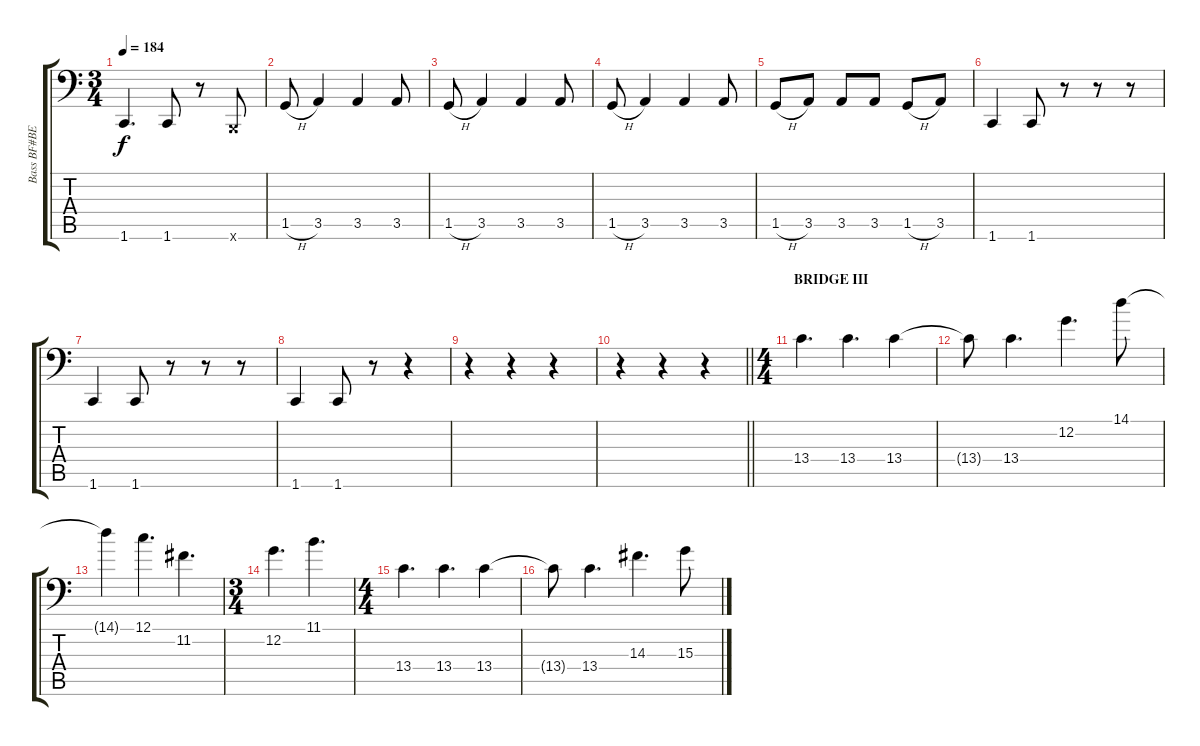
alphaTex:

\track ("Bass BF#BEGC" "Bass BF#BE") {instrument electricbassfinger}
\staff {score tabs}
\tuning (C3 G2 E2 B1 Gb1 B0) {hide}
\ts (3 4)
\tempo 184
\clef f4
\ks c
1.6.4{d dy f} 1.6.8 r.8 0.6{x}.8 |
1.5{h}.8 3.5.4 3.5.4 3.5.8 |
1.5{h}.8 3.5.4 3.5.4 3.5.8 |
1.5{h}.8 3.5.4 3.5.4 3.5.8 |
1.5{h}.8 3.5.8 3.5.8 3.5.8 1.5{h}.8 3.5.8 |
1.6.4 1.6.8 r.8 r.8 r.8 |
1.6.4 1.6.8 r.8 r.8 r.8 |
1.6.4 1.6.8 r.8 r.4 |
r.4 r.4 r.4 |
\barLineRight lightlight
r.4 r.4 r.4 |
\ts (4 4)
\section ("" "BRIDGE III")
13.4.4{d} 13.4.4{d} 13.4.4 |
13.4{t}.8 13.4.4{d} 12.2.4{d} 14.1.8 |
14.1{t}.4 12.1.4{d} 11.2.4{d} |
\ts (3 4)
12.2.4{d} 11.1.4{d} |
\ts (4 4)
13.4.4{d} 13.4.4{d} 13.4.4 |
13.4{t}.8 13.4.4{d} 14.3.4{d} 15.3.8
